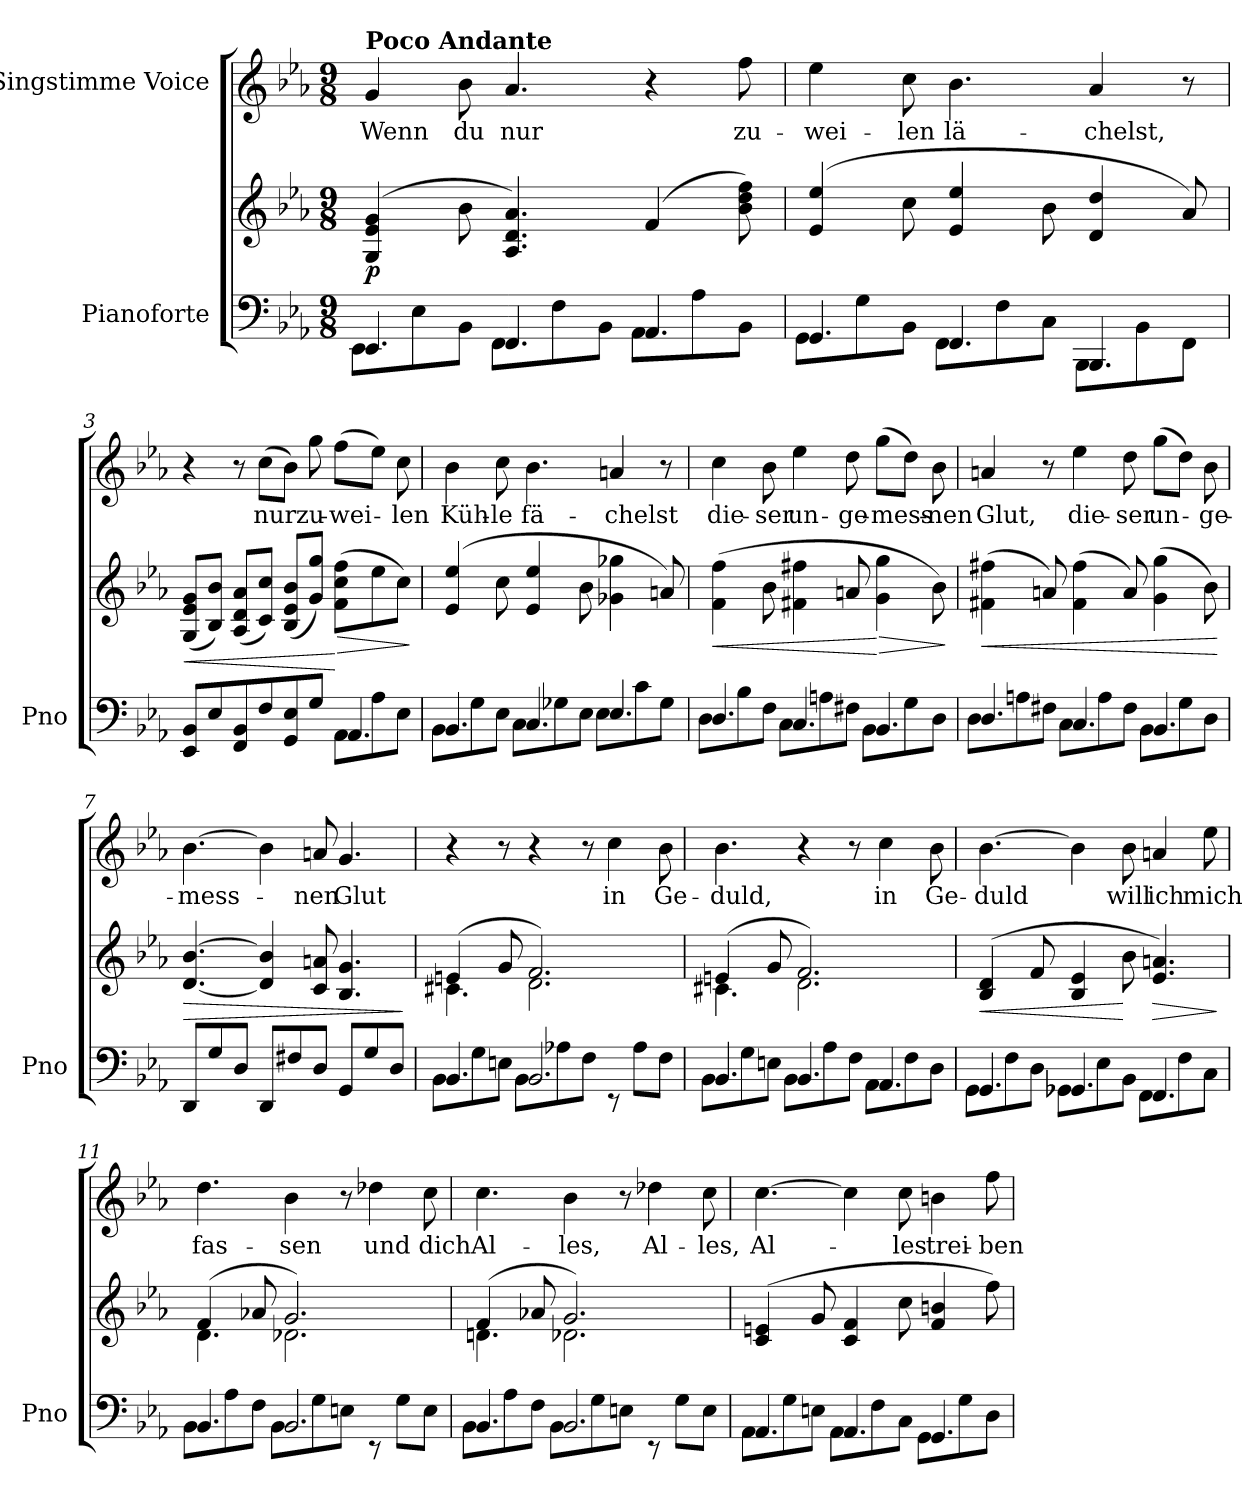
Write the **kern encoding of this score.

**kern	**kern	**dynam	**kern	**text
*part2	*part2	*part2	*part1	*part1
*staff3	*staff2	*staff2/3	*staff1	*staff1
*I"Pianoforte	*	*	*I"Singstimme Voice	*
*I'Pno	*	*	*	*
*clefF4	*clefG2	*	*clefG2	*
*k[b-e-a-]	*k[b-e-a-]	*	*k[b-e-a-]	*
*M9/8	*M9/8	*	*M9/8	*
=1	=1	=1	=1	=1
*^	*	*	*	*
!	!	!	!	!LO:TX:a:B:t=Poco Andante	!
!	!LO:N:head=solid	!	!LO:DY:b	!	!
4.EE-/	8EE-\L	(4G/ 4e-/ 4g/	p	4g/	Wenn
.	8E-\	.	.	.	.
.	8BB-\J	8b-\	.	8b-\	du
!	!LO:N:head=solid	!	!	!	!
4.FF/	8FF\L	4.A-/ 4.d/ 4.a-/)	.	4.a-/	nur
.	8F\	.	.	.	.
.	8BB-\J	.	.	.	.
!	!LO:N:head=solid	!	!	!	!
4.AA-/	8AA-\L	(4f/	.	4r	.
.	8A-\	.	.	.	.
.	8BB-\J	8b-\ 8dd\ 8ff\)	.	8ff\	zu-
=2	=2	=2	=2	=2	=2
!	!LO:N:head=solid	!	!	!	!
4.GG/	8GG\L	(4e-/ 4ee-/	.	4ee-\	-wei-
.	8G\	.	.	.	.
.	8BB-\J	8cc\	.	8cc\	-len
!	!LO:N:head=solid	!	!	!	!
4.FF/	8FF\L	4e-/ 4ee-/	.	4.b-\	lä-
.	8F\	.	.	.	.
.	8C\J	8b-\	.	.	.
!	!LO:N:head=solid	!	!	!	!
4.BBB-/	8BBB-\L	4d/ 4dd/	.	4a-/	-chelst,
.	8BB-\	.	.	.	.
.	8FF\J	8a-/)	.	8r	.
=3	=3	=3	=3	=3	=3
!	!	!	!LO:HP:b	!	!
8EE-/ 8BB-/L	2.ryy	(8G/ 8e-/ 8g/L	<	4r	.
8E-/	.	8B-/ 8b-/J)	.	.	.
8FF/ 8BB-/	.	(8A-/ 8d/ 8a-/L	.	8r	.
8F/	.	8c/ 8cc/J)	.	(8cc\L	nur
8GG/ 8E-/	.	(8B-/ 8e-/ 8b-/L	.	8b-\J)	.
8G/J	.	8g/ 8gg/J)	.	8gg\	zu-
!LO:N:head=solid	!	!	!LO:HP:n=1:b	!	!
8AA-\L	4.AA-/	(8f\ 8cc\ 8ff\L	[ >	(8ff\L	-wei-
8A-\	.	8ee-\	.	8ee-\J)	.
8E-\J	.	8cc\J)	.	8cc\	len
*v	*v	*	*	*	*
.	.	]	.	.
=4	=4	=4	=4	=4
*^	*	*	*	*
!	!LO:N:head=solid	!	!	!	!
4.BB-/	8BB-\L	(4e-/ 4ee-/	.	4b-\	Küh-
.	8G\	.	.	.	.
.	8E-\J	8cc\	.	8cc\	-le
!	!LO:N:head=solid	!	!	!	!
4.C/	8C\L	4e-/ 4ee-/	.	4.b-\	fä-
.	8G-X\	.	.	.	.
.	8E-\J	8b-\	.	.	.
!	!LO:N:head=solid	!	!	!	!
4.E-/	8E-\L	4g-X\ 4gg-X\	.	4an/	-chelst
.	8c\	.	.	.	.
.	8G-\J	8an/)	.	8r	.
=5	=5	=5	=5	=5	=5
!	!LO:N:head=solid	!	!LO:HP:b	!	!
4.D/	8D\L	(4f\ 4ff\	<	4cc\	die-
.	8B-\	.	.	.	.
.	8F\J	8b-\	.	8b-\	-ser
!	!LO:N:head=solid	!	!	!	!
4.C/	8C\L	4f#X\ 4ff#X\	.	4ee-\	un-
.	8An\	.	.	.	.
.	8F#X\J	8an/	.	8dd\	-ge-
!	!LO:N:head=solid	!	!LO:HP:n=1:b	!	!
4.BB-/	8BB-\L	4g\ 4gg\	[ >	(8gg\L	-mess-
.	8G\	.	.	8dd\J)	.
.	8D\J	8b-\)	.	8b-\	-nen
*v	*v	*	*	*	*
.	.	]	.	.
=6	=6	=6	=6	=6
*^	*	*	*	*
!	!LO:N:head=solid	!	!LO:HP:b	!	!
4.D/	8D\L	(4f#X\ 4ff#X\	<	4an/	Glut,
.	8An\	.	.	.	.
.	8F#X\J	8an/)	.	8r	.
!	!LO:N:head=solid	!	!	!	!
4.C/	8C\L	(4f#\ 4ff#\	.	4ee-\	die-
.	8A\	.	.	.	.
.	8F#\J	8a/)	.	8dd\	-ser
!	!LO:N:head=solid	!	!	!	!
4.BB-/	8BB-\L	(4g\ 4gg\	.	(8gg\L	un-
.	8G\	.	.	8dd\J)	.
.	8D\J	8b-\)	.	8b-\	-ge-
*v	*v	*	*	*	*
.	.	[	.	.
=7	=7	=7	=7	=7
!	!	!LO:HP:b	!	!
8DD/L	[4.d/ [4.b-/	>	[4.b-\	-mess-
8G/	.	.	.	.
8D/J	.	.	.	.
8DD/L	4d/] 4b-/]	.	4b-\]	.
8F#X/	.	.	.	.
8D/J	8c/ 8an/	.	8an/	-nen
8GG/L	4.B-/ 4.g/	.	4.g/	Glut
8G/	.	.	.	.
8D/J	.	.	.	.
.	.	]	.	.
=8	=8	=8	=8	=8
*^	*	*	*	*
!	!LO:N:head=solid	!	!	!	!
*	*	*^	*	*	*
*	*	*	*^	*	*	*
4.BB-/	8BB-\L	(4en/	4.c#X\	8ryy	.	4r	.
!	!	!	!	!	!LO:DY:b	!	!
!	!	!	!	!	!LO:DY:n=1:b	!	!
.	8G\	.	.	1ryy	p other-dynamics	.	.
.	8En\J	8g/	.	.	.	8r	.
2.BB-/	8BB-\L	2.f/)	2.d\	.	.	4r	.
.	8A-X\	.	.	.	.	.	.
.	8F\J	.	.	.	.	8r	.
.	8r	.	.	.	.	4cc\	in
.	8A-\L	.	.	.	.	.	.
.	8F\J	.	.	.	.	8b-\	Ge-
=9	=9	=9	=9	=9	=9	=9	=9
!	!LO:N:head=solid	!	!	!	!	!	!
*	*	*	*v	*v	*	*	*
4.BB-/	8BB-\L	(4en/	4.c#X\	.	4.b-\	-duld,
.	8G\	.	.	.	.	.
.	8En\J	8g/	.	.	.	.
!	!LO:N:head=solid	!	!	!	!	!
4.BB-/	8BB-\L	2.f/)	2.d\	.	4r	.
.	8A-\	.	.	.	.	.
.	8F\J	.	.	.	8r	.
!	!LO:N:head=solid	!	!	!	!	!
4.AA-/	8AA-\L	.	.	.	4cc\	in
.	8F\	.	.	.	.	.
.	8D\J	.	.	.	8b-\	Ge-
*	*	*v	*v	*	*	*
=10	=10	=10	=10	=10	=10
!	!LO:N:head=solid	!	!LO:HP:b	!	!
4.GG/	8GG\L	(4B-/ 4d/	<	[4.b-\	-duld
.	8F\	.	.	.	.
.	8D\J	8f/	.	.	.
!	!LO:N:head=solid	!	!	!	!
4.GG-X/	8GG-\L	4B-/ 4e-/	.	4b-\]	.
.	8E-\	.	.	.	.
.	8BB-\J	8b-\	[	8b-\	will
!	!LO:N:head=solid	!	!LO:HP:b	!	!
4.FF/	8FF\L	4.e-/ 4.an/)	>	4an/	ich
.	8F\	.	.	.	.
.	8C\J	.	.	8ee-\	mich
*v	*v	*	*	*	*
.	.	]	.	.
=11	=11	=11	=11	=11
*^	*	*	*	*
!	!LO:N:head=solid	!	!	!	!
*	*	*^	*	*	*
4.BB-/	8BB-\L	(4f/	4.d\	.	4.dd\	fas-
.	8A-\	.	.	.	.	.
.	8F\J	8a-X/	.	.	.	.
!	!LO:N:head=solid	!	!	!	!	!
2.BB-/	8BB-\L	2.g/)	2.d-X\	.	4b-\	-sen
.	8G\	.	.	.	.	.
.	8En\J	.	.	.	8r	.
.	8r	.	.	.	4dd-X\	und
.	8G\L	.	.	.	.	.
.	8E\J	.	.	.	8cc\	dich
=12	=12	=12	=12	=12	=12	=12
!	!LO:N:head=solid	!	!	!	!	!
4.BB-/	8BB-\L	(4f/	4.dn\	.	4.cc\	Al-
.	8A-\	.	.	.	.	.
.	8F\J	8a-X/	.	.	.	.
!	!LO:N:head=solid	!	!	!	!	!
2.BB-/	8BB-\L	2.g/)	2.d-X\	.	4b-\	-les,
.	8G\	.	.	.	.	.
.	8En\J	.	.	.	8r	.
.	8r	.	.	.	4dd-X\	Al-
.	8G\L	.	.	.	.	.
.	8E\J	.	.	.	8cc\	-les,
*	*	*v	*v	*	*	*
=13	=13	=13	=13	=13	=13
!	!LO:N:head=solid	!	!	!	!
4.AA-/	8AA-\L	(4c/ 4en/	.	[4.cc\	Al-
.	8G\	.	.	.	.
.	8En\J	8g/	.	.	.
!	!LO:N:head=solid	!	!	!	!
4.AA-/	8AA-\L	4c/ 4f/	.	4cc\]	.
.	8F\	.	.	.	.
.	8C\J	8cc\	.	8cc\	-les
!	!LO:N:head=solid	!	!	!	!
4.GG/	8GG\L	4f/ 4bn/	.	4bn\	trei-
.	8G\	.	.	.	.
.	8D\J	8ff\)	.	8ff\	-ben
*v	*v	*	*	*	*
=	=	=	=	=
*-	*-	*-	*-	*-
